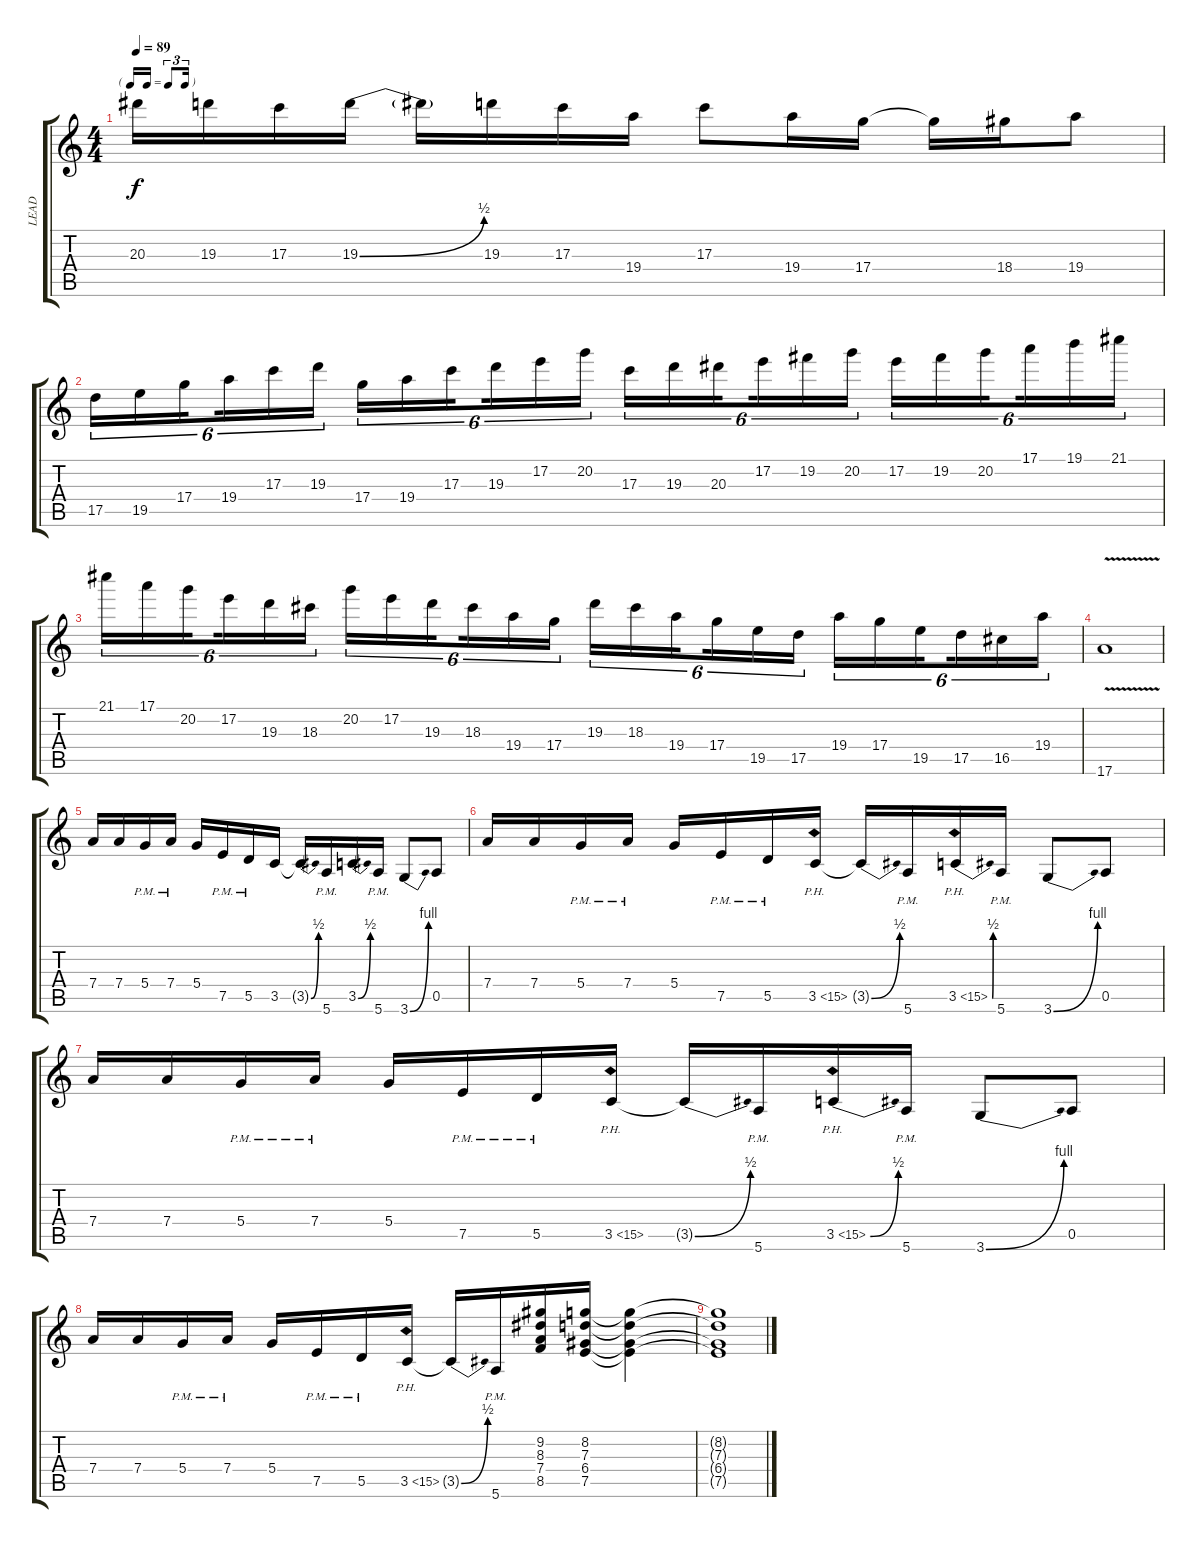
\track ("LEAD" "LEAD") {instrument distortionguitar}
\staff {score tabs}
\tuning (E4 B3 G3 D3 A2 E2) {hide}
\ts (4 4)
\tf triplet16th
\tempo 89
\clef g2
\ks c
20.3.16{dy f} 19.3.16 17.3.16 19.3{be (bend 0 0 60 2)}.16 19.3{t}.16 19.3.16 17.3.16 19.4.16 17.3.8 19.4.16 17.4.16 17.4{t}.16 18.4.16 19.4.8 |
17.5.16{tu (6 4)} 19.5.16{tu (6 4)} 17.4.16{tu (6 4) beam splitsecondary} 19.4.16{tu (6 4)} 17.3.16{tu (6 4)} 19.3.16{tu (6 4)} 17.4.16{tu (6 4)} 19.4.16{tu (6 4)} 17.3.16{tu (6 4) beam splitsecondary} 19.3.16{tu (6 4)} 17.2.16{tu (6 4)} 20.2.16{tu (6 4)} 17.3.16{tu (6 4)} 19.3.16{tu (6 4)} 20.3.16{tu (6 4) beam splitsecondary} 17.2.16{tu (6 4)} 19.2.16{tu (6 4)} 20.2.16{tu (6 4)} 17.2.16{tu (6 4)} 19.2.16{tu (6 4)} 20.2.16{tu (6 4) beam splitsecondary} 17.1.16{tu (6 4)} 19.1.16{tu (6 4)} 21.1.16{tu (6 4)} |
21.1.16{tu (6 4)} 17.1.16{tu (6 4)} 20.2.16{tu (6 4) beam splitsecondary} 17.2.16{tu (6 4)} 19.3.16{tu (6 4)} 18.3.16{tu (6 4)} 20.2.16{tu (6 4)} 17.2.16{tu (6 4)} 19.3.16{tu (6 4) beam splitsecondary} 18.3.16{tu (6 4)} 19.4.16{tu (6 4)} 17.4.16{tu (6 4)} 19.3.16{tu (6 4)} 18.3.16{tu (6 4)} 19.4.16{tu (6 4) beam splitsecondary} 17.4.16{tu (6 4)} 19.5.16{tu (6 4)} 17.5.16{tu (6 4)} 19.4.16{tu (6 4)} 17.4.16{tu (6 4)} 19.5.16{tu (6 4) beam splitsecondary} 17.5.16{tu (6 4)} 16.5.16{tu (6 4)} 19.4.16{tu (6 4)} |
17.6{v}.1 |
7.4.16 7.4.16 5.4{pm}.16 7.4{pm}.16 5.4.16 7.5{pm}.16 5.5{pm}.16 3.5.16 3.5{be (bend 0 0 60 2) t}.16 5.6{pm}.16 3.5{be (bend 0 0 60 2)}.16 5.6{pm}.16 3.6{be (bend 0 0 60 4)}.8 0.5.8 |
7.4.16 7.4.16 5.4{pm}.16 7.4{pm}.16 5.4.16 7.5{pm}.16 5.5{pm}.16 3.5{ph 12}.16 3.5{be (bend 0 0 60 2) t}.16 5.6{pm}.16 3.5{be (bend 0 0 60 2) ph 12}.16 5.6{pm}.16 3.6{be (bend 0 0 60 4)}.8 0.5.8 |
7.4.16 7.4.16 5.4{pm}.16 7.4{pm}.16 5.4.16 7.5{pm}.16 5.5{pm}.16 3.5{ph 12}.16 3.5{be (bend 0 0 60 2) t}.16 5.6{pm}.16 3.5{be (bend 0 0 60 2) ph 12}.16 5.6{pm}.16 3.6{be (bend 0 0 60 4)}.8 0.5.8 |
7.4.16 7.4.16 5.4{pm}.16 7.4{pm}.16 5.4.16 7.5{pm}.16 5.5{pm}.16 3.5{ph 12}.16 3.5{be (bend 0 0 60 2) t}.16 5.6{pm}.16 (9.2 8.3 7.4 8.5).16 (8.2 7.3 6.4 7.5).16 (8.2{t} 7.3{t} 6.4{t} 7.5{t}).4 |
(8.2{t} 7.3{t} 6.4{t} 7.5{t}).1
